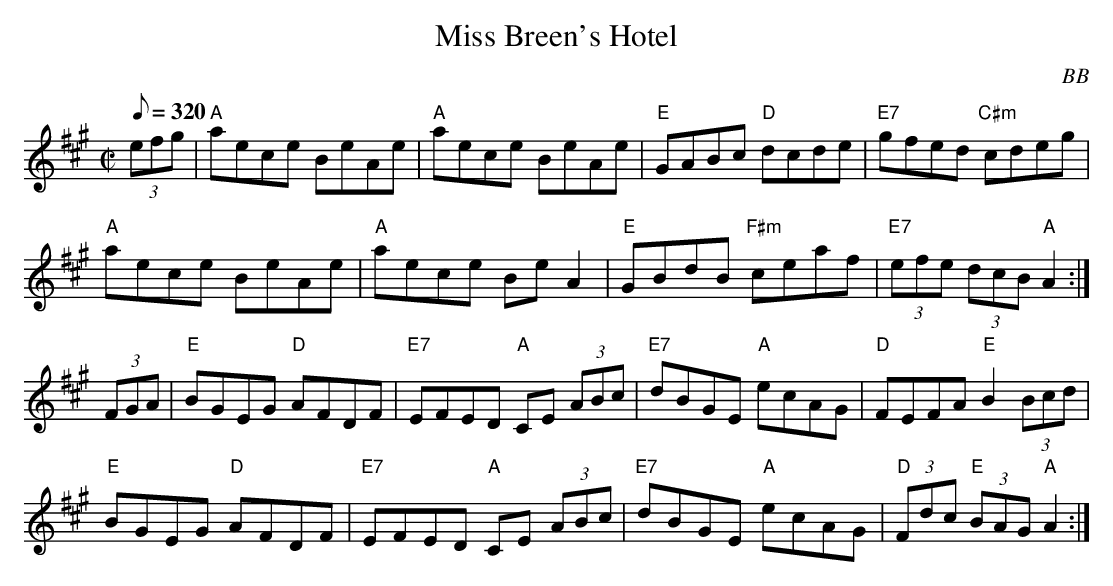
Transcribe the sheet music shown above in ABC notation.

X:1
T: Miss Breen's Hotel
C: BB
Q: 1/8=320
M: C|
L: 1/8
K: A
(3efg|"A"aece BeAe|"A"aece BeAe|"E"GABc "D"dcde|"E7"gfed "C#m"cdeg|
"A"aece BeAe|"A"aece Be A2|"E"GBdB "F#m"ceaf|"E7"(3efe (3dcB "A"A2 :|
(3FGA|"E"BGEG "D"AFDF|"E7"EFED "A"CE (3ABc|"E7"dBGE "A"ecAG|"D"FEFA "E"B2 (3Bcd|
"E"BGEG "D"AFDF|"E7"EFED "A"CE (3ABc|"E7"dBGE "A"ecAG|"D"(3Fdc "E"(3BAG "A"A2 :|
